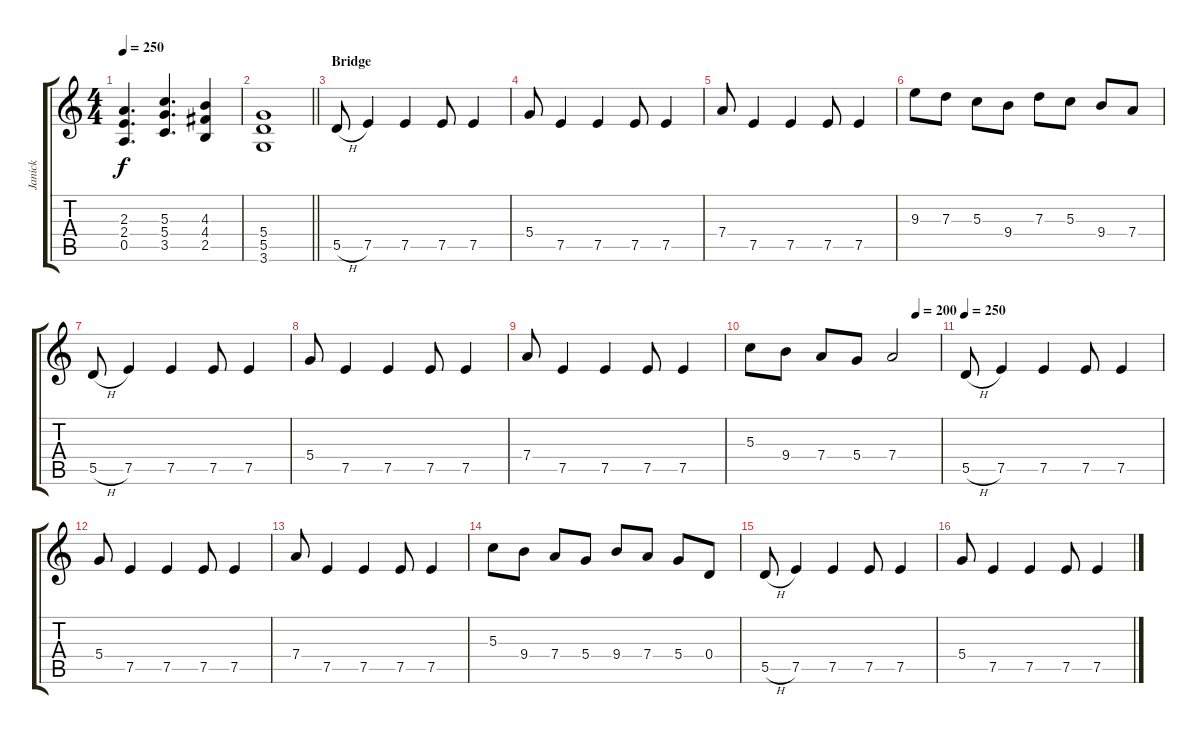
\track ("Janick" "Janick") {instrument distortionguitar}
\staff {score tabs}
\tuning (E4 B3 G3 D3 A2 E2) {hide}
\ts (4 4)
\tempo 250
\clef g2
\ks c
(2.3 2.4 0.5).4{d dy f} (5.3 5.4 3.5).4{d} (4.3 4.4 2.5).4 |
\barLineRight lightlight
(5.4 5.5 3.6).1 |
\section ("" "Bridge")
5.5{h}.8 7.5.4 7.5.4 7.5.8 7.5.4 |
5.4.8 7.5.4 7.5.4 7.5.8 7.5.4 |
7.4.8 7.5.4 7.5.4 7.5.8 7.5.4 |
9.3.8 7.3.8 5.3.8 9.4.8 7.3.8 5.3.8 9.4.8 7.4.8 |
5.5{h}.8 7.5.4 7.5.4 7.5.8 7.5.4 |
5.4.8 7.5.4 7.5.4 7.5.8 7.5.4 |
7.4.8 7.5.4 7.5.4 7.5.8 7.5.4 |
\tempo (200 0.875)
5.3.8 9.4.8 7.4.8 5.4.8 7.4.2 |
\tempo 250
5.5{h}.8 7.5.4 7.5.4 7.5.8 7.5.4 |
5.4.8 7.5.4 7.5.4 7.5.8 7.5.4 |
7.4.8 7.5.4 7.5.4 7.5.8 7.5.4 |
5.3.8 9.4.8 7.4.8 5.4.8 9.4.8 7.4.8 5.4.8 0.4.8 |
5.5{h}.8 7.5.4 7.5.4 7.5.8 7.5.4 |
5.4.8 7.5.4 7.5.4 7.5.8 7.5.4
